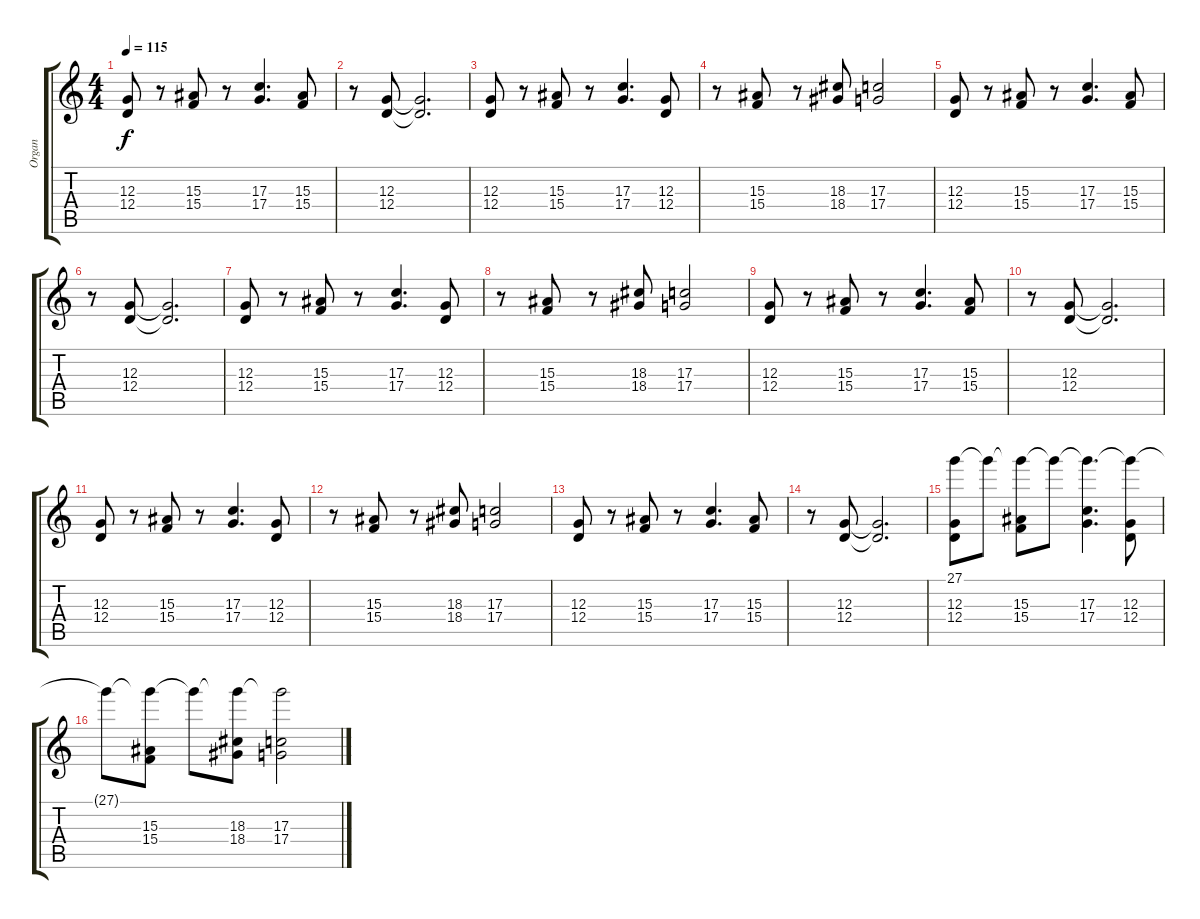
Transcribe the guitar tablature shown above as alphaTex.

\track ("Organ" "Organ") {instrument drawbarorgan}
\staff {score tabs}
\tuning (E4 B3 G3 D3 A2 E2) {hide}
\ts (4 4)
\tempo 115
\clef g2
\ks c
(12.3 12.4).8{dy f} r.8 (15.3 15.4).8 r.8 (17.3 17.4).4{d} (15.3 15.4).8 |
r.8 (12.3 12.4).8 (12.3{t} 12.4{t}).2{d} |
(12.3 12.4).8 r.8 (15.3 15.4).8 r.8 (17.3 17.4).4{d} (12.3 12.4).8 |
r.8 (15.3 15.4).8 r.8 (18.3 18.4).8 (17.3 17.4).2 |
(12.3 12.4).8 r.8 (15.3 15.4).8 r.8 (17.3 17.4).4{d} (15.3 15.4).8 |
r.8 (12.3 12.4).8 (12.3{t} 12.4{t}).2{d} |
(12.3 12.4).8 r.8 (15.3 15.4).8 r.8 (17.3 17.4).4{d} (12.3 12.4).8 |
r.8 (15.3 15.4).8 r.8 (18.3 18.4).8 (17.3 17.4).2 |
(12.3 12.4).8 r.8 (15.3 15.4).8 r.8 (17.3 17.4).4{d} (15.3 15.4).8 |
r.8 (12.3 12.4).8 (12.3{t} 12.4{t}).2{d} |
(12.3 12.4).8 r.8 (15.3 15.4).8 r.8 (17.3 17.4).4{d} (12.3 12.4).8 |
r.8 (15.3 15.4).8 r.8 (18.3 18.4).8 (17.3 17.4).2 |
(12.3 12.4).8 r.8 (15.3 15.4).8 r.8 (17.3 17.4).4{d} (15.3 15.4).8 |
r.8 (12.3 12.4).8 (12.3{t} 12.4{t}).2{d} |
(27.1 12.3 12.4).8 27.1{t}.8 (27.1{t} 15.3 15.4).8 27.1{t}.8 (27.1{t} 17.3 17.4).4{d} (27.1{t} 12.3 12.4).8 |
27.1{t}.8 (27.1{t} 15.3 15.4).8 27.1{t}.8 (27.1{t} 18.3 18.4).8 (27.1{t} 17.3 17.4).2
